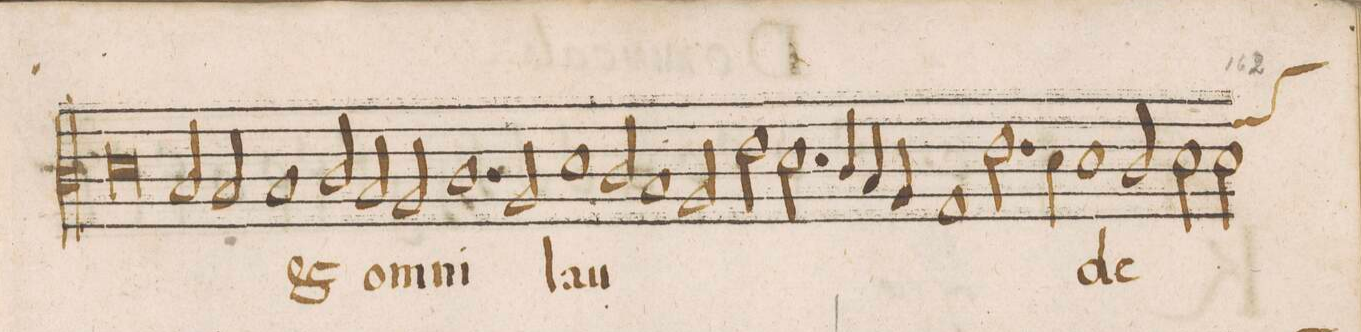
**kern	**text
*I"ALTVS	*
*clefC3	*
*k[]	*
*met(C|)	*
*M2/1	*
0d	.
=29-	=29-
2B/	.
2B/	.
=30-	=30-
1B	e(t)
2c/	.
2B/	om-
=31-	=31-
2A/	-­-
1.c	-ni
=32-	=32-
2A/	.
1d	lau-
2c/	.
=33-	=33-
1B	.
2A/	.
2e\	.
=34-	=34-
2.d\	.
4c/	.
4B/	.
4A/	.
1G/	.
=35-	=35-
2.e\	.
4d/	.
1d/	-de
=36-	=36-
2c/	.
2d\	.
*custos:g	*
2d\	.
=37-	=37-
*-	*-
